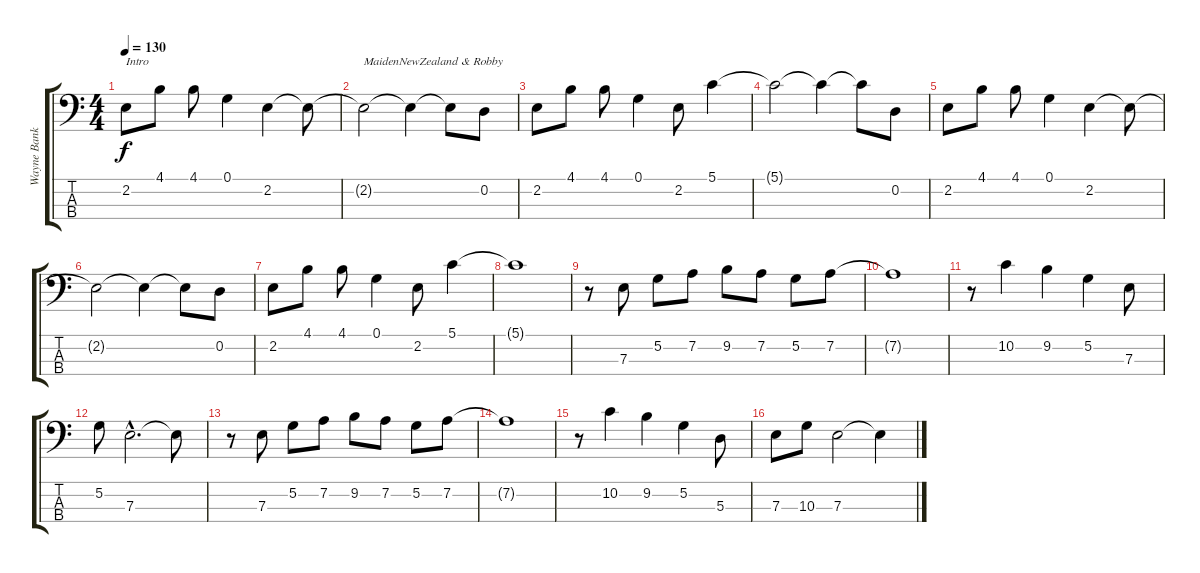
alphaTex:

\track ("Wayne Banks" "Wayne Bank") {instrument electricbasspick}
\staff {score tabs}
\tuning (G2 D2 A1 E1) {hide}
\ts (4 4)
\tempo 130
\clef f4
\ks c
2.2.8{txt "Intro" dy f instrument electricbasspick} 4.1.8 4.1.8 0.1.4 2.2.4 2.2{t}.8 |
2.2{t}.2{txt "MaidenNewZealand & Robby"} 2.2{t}.4 2.2{t}.8 0.2.8 |
2.2.8 4.1.8 4.1.8 0.1.4 2.2.8 5.1.4 |
5.1{t}.2 5.1{t}.4 5.1{t}.8 0.2.8 |
2.2.8{txt ""} 4.1.8 4.1.8 0.1.4 2.2.4 2.2{t}.8 |
2.2{t}.2 2.2{t}.4 2.2{t}.8 0.2.8 |
2.2.8 4.1.8 4.1.8 0.1.4 2.2.8 5.1.4 |
5.1{t}.1 |
r.8 7.3.8 5.2.8 7.2.8 9.2.8 7.2.8 5.2.8 7.2.8 |
7.2{t}.1 |
r.8 10.2.4 9.2.4 5.2.4 7.3.8 |
5.2.8 7.3{hac}.2{d} 7.3{t}.8 |
r.8 7.3.8 5.2.8 7.2.8 9.2.8 7.2.8 5.2.8 7.2.8 |
7.2{t}.1 |
r.8 10.2.4 9.2.4 5.2.4 5.3.8 |
7.3.8 10.3.8 7.3.2 7.3{t}.4
